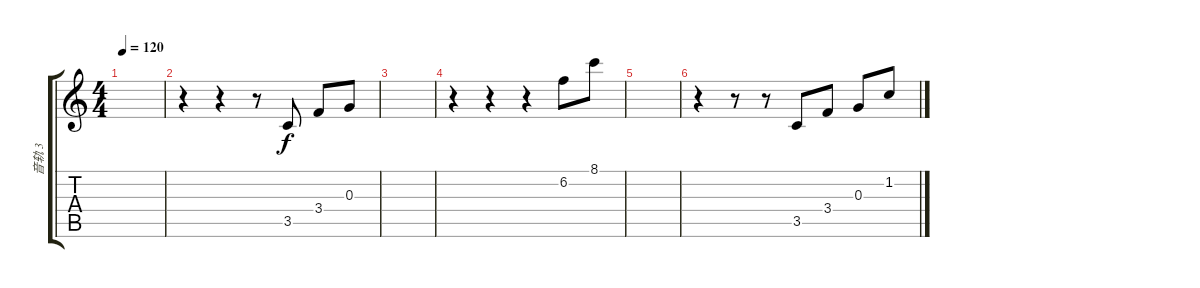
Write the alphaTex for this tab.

\track ("音轨 3" "音轨 3") {instrument acousticguitarsteel}
\staff {score tabs}
\tuning (E4 B3 G3 D3 A2 E2) {hide}
\ts (4 4)
\tempo 120
\clef g2
\ks c
|
r.4 r.4 r.8 3.5.8 3.4.8 0.3.8 |
|
r.4 r.4 r.4 6.2.8 8.1.8 |
|
r.4 r.8 r.8 3.5.8 3.4.8 0.3.8 1.2.8
